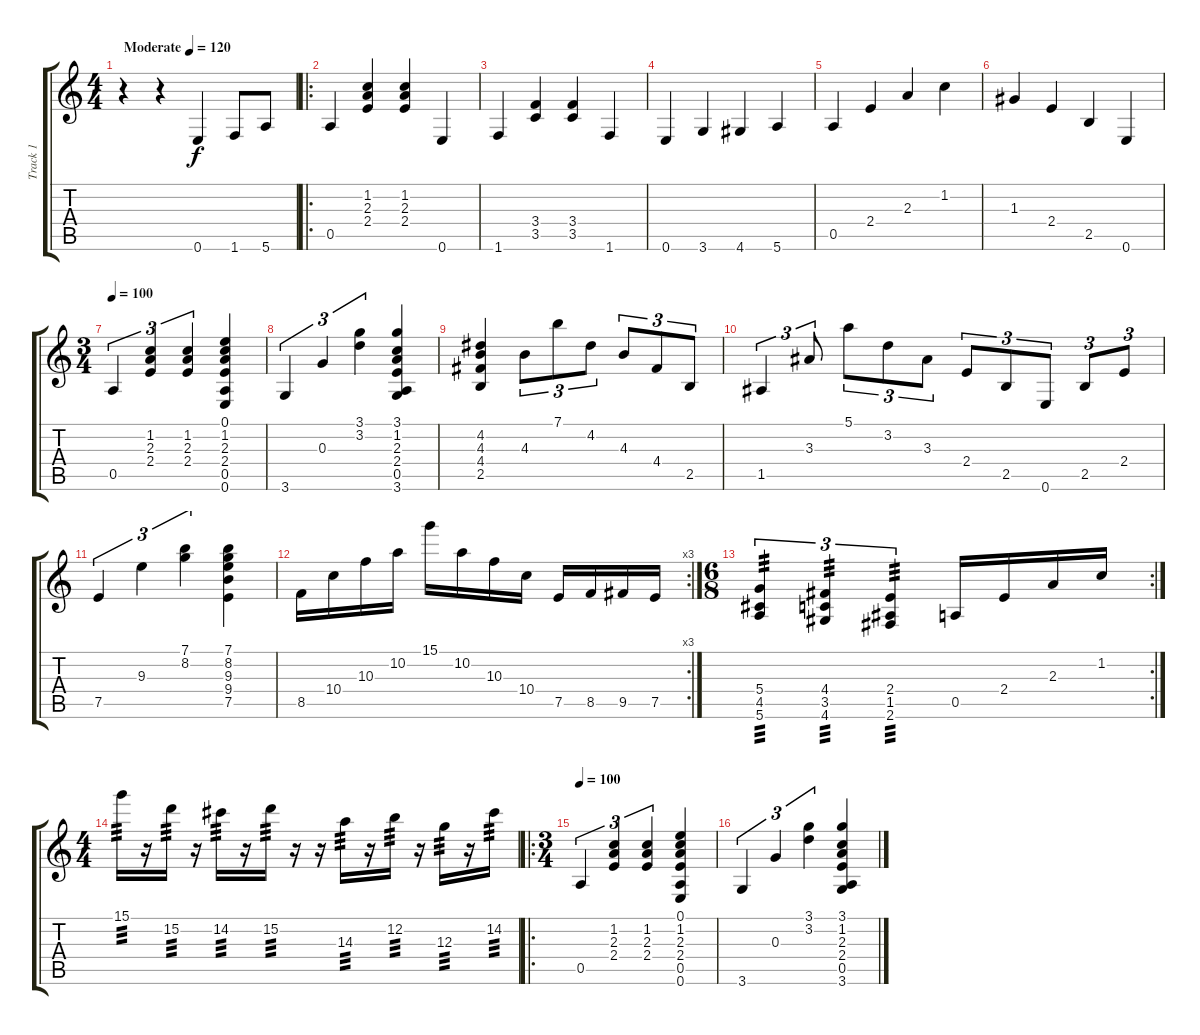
\track ("Track 1" "Track 1") {solo instrument acousticguitarsteel}
\staff {score tabs}
\tuning (E4 B3 G3 D3 A2 E2) {hide}
\ts (4 4)
\tempo (120 "Moderate")
\clef g2
\ks c
r.4{dy f instrument acousticguitarsteel} r.4 0.6.4 1.6.8 5.6.8 |
\ro
0.5.4 (1.2 2.3 2.4).4 (1.2 2.3 2.4).4 0.6.4 |
1.6.4 (3.4 3.5).4 (3.4 3.5).4 1.6.4 |
0.6.4 3.6.4 4.6.4 5.6.4 |
0.5.4 2.4.4 2.3.4 1.2.4 |
1.3.4 2.4.4 2.5.4 0.6.4 |
\ts (3 4)
\tempo 100
0.5.4{tu (3 2)} (1.2 2.3 2.4).4{tu (3 2)} (1.2 2.3 2.4).4{tu (3 2)} (0.1 1.2 2.3 2.4 0.5 0.6).4 |
3.6.4{tu (3 2)} 0.3.4{tu (3 2)} (3.1 3.2).4{tu (3 2)} (3.1 1.2 2.3 2.4 0.5 3.6).4 |
(4.2 4.3 4.4 2.5).4 4.3.8{tu (3 2)} 7.1.8{tu (3 2)} 4.2.8{tu (3 2)} 4.3.8{tu (3 2)} 4.4.8{tu (3 2)} 2.5.8{tu (3 2)} |
1.5.4{tu (3 2)} 3.3.8{tu (3 2)} 5.1.8{tu (3 2)} 3.2.8{tu (3 2)} 3.3.8{tu (3 2)} 2.4.8{tu (3 2)} 2.5.8{tu (3 2)} 0.6.8{tu (3 2)} 2.5.8{tu (3 2)} 2.4.8{tu (3 2)} |
7.5.4{tu (3 2)} 9.3.4{tu (3 2)} (7.1 8.2).4{tu (3 2)} (7.1 8.2 9.3 9.4 7.5).4 |
\rc 3
8.5.16 10.4.16 10.3.16 10.2.16 15.1.16 10.2.16 10.3.16 10.4.16 7.5.16 8.5.16 9.5.16 7.5.16 |
\rc 2
\ts (6 8)
(5.4 4.5 5.6).4{tu (3 2) tp 3} (4.4 3.5 4.6).4{tu (3 2) tp 3} (2.4 1.5 2.6).4{tu (3 2) tp 3} 0.5.16 2.4.16 2.3.16 1.2.16 |
\ts (4 4)
15.1.16{tp 3} r.16 15.2.16{tp 3} r.16 14.2.16{tp 3} r.16 15.2.16{tp 3} r.16 r.16 14.3.16{tp 3} r.16 12.2.16{tp 3} r.16 12.3.16{tp 3} r.16 14.2.16{tp 3} |
\ro
\ts (3 4)
\tempo 100
0.5.4{tu (3 2)} (1.2 2.3 2.4).4{tu (3 2)} (1.2 2.3 2.4).4{tu (3 2)} (0.1 1.2 2.3 2.4 0.5 0.6).4 |
3.6.4{tu (3 2)} 0.3.4{tu (3 2)} (3.1 3.2).4{tu (3 2)} (3.1 1.2 2.3 2.4 0.5 3.6).4
